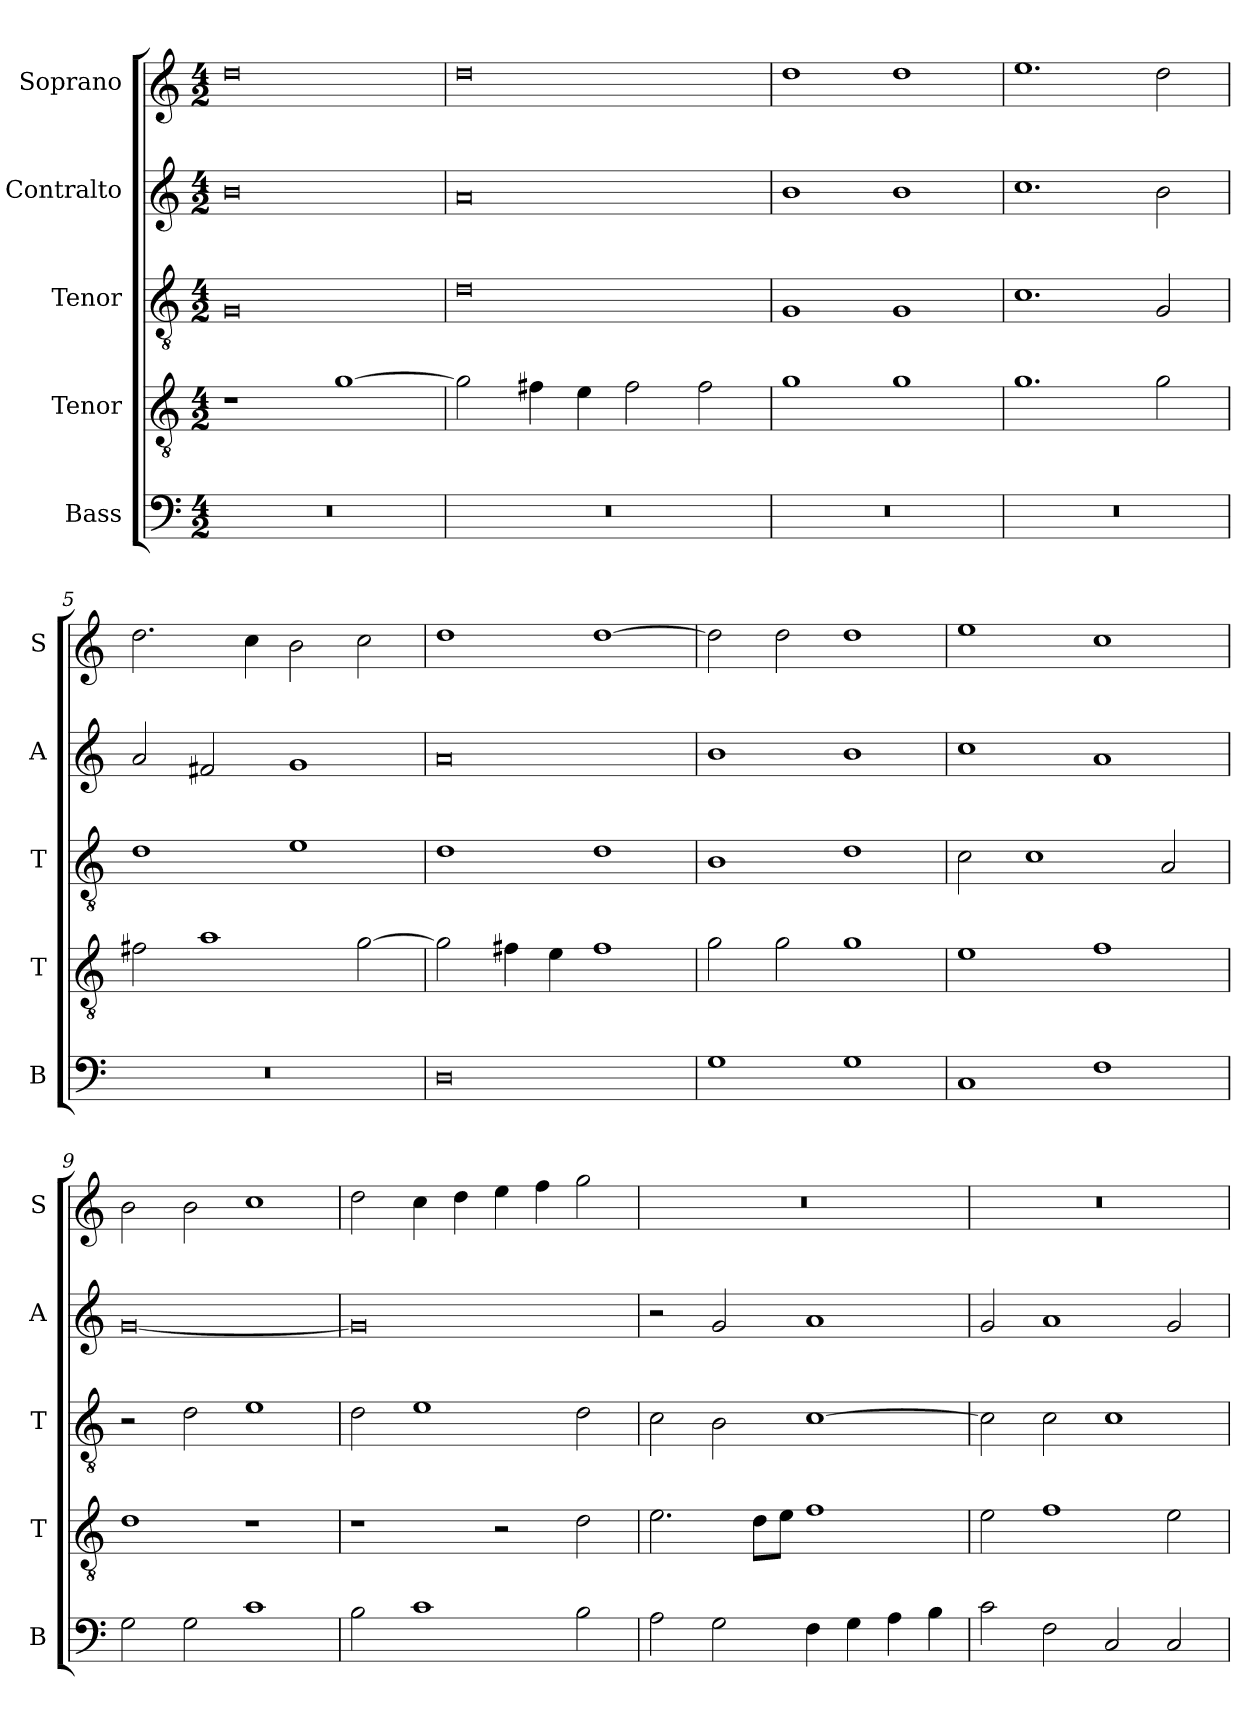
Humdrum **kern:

**kern	**kern	**kern	**kern	**kern
*part5	*part4	*part3	*part2	*part1
*staff5	*staff4	*staff3	*staff2	*staff1
*I"Bass	*I"Tenor	*I"Tenor	*I"Contralto	*I"Soprano
*I'B	*I'T	*I'T	*I'A	*I'S
*clefF4	*clefGv2	*clefGv2	*clefG2	*clefG2
*k[]	*k[]	*k[]	*k[]	*k[]
*G:mix	*G:mix	*G:mix	*G:mix	*G:mix
*M4/2	*M4/2	*M4/2	*M4/2	*M4/2
=1	=1	=1	=1	=1
0r	1r	0G	0b	0dd
.	[1g	.	.	.
=2	=2	=2	=2	=2
0r	2g]	0d	0a	0dd
.	4f#X	.	.	.
.	4e	.	.	.
.	2f#	.	.	.
.	2f#	.	.	.
=3	=3	=3	=3	=3
0r	1g	1G	1b	1dd
.	1g	1G	1b	1dd
=4	=4	=4	=4	=4
0r	1.g	1.c	1.cc	1.ee
.	2g	2G	2b	2dd
=5	=5	=5	=5	=5
0r	2f#X	1d	2a	2.dd
.	1a	.	2f#X	.
.	.	.	.	4cc
.	.	1e	1g	2b
.	[2g	.	.	2cc
=6	=6	=6	=6	=6
0D	2g]	1d	0a	1dd
.	4f#X	.	.	.
.	4e	.	.	.
.	1f#	1d	.	[1dd
=7	=7	=7	=7	=7
1G	2g	1B	1b	2dd]
.	2g	.	.	2dd
1G	1g	1d	1b	1dd
=8	=8	=8	=8	=8
1C	1e	2c	1cc	1ee
.	.	1c	.	.
1F	1f	.	1a	1cc
.	.	2A	.	.
=9	=9	=9	=9	=9
2G	1d	2r	[0g	2b
2G	.	2d	.	2b
1c	1r	1e	.	1cc
=10	=10	=10	=10	=10
2B	1r	2d	0g]	2dd
1c	.	1e	.	4cc
.	.	.	.	4dd
.	2r	.	.	4ee
.	.	.	.	4ff
2B	2d	2d	.	2gg
=11	=11	=11	=11	=11
2A	2.e	2c	2r	0r
2G	.	2B	2g	.
.	8d\L	.	.	.
.	8e\J	.	.	.
4F	1f	[1c	1a	.
4G	.	.	.	.
4A	.	.	.	.
4B	.	.	.	.
=12	=12	=12	=12	=12
2c	2e	2c]	2g	0r
2F	1f	2c	1a	.
2C	.	1c	.	.
2C	2e	.	2g	.
=	=	=	=	=
*-	*-	*-	*-	*-
